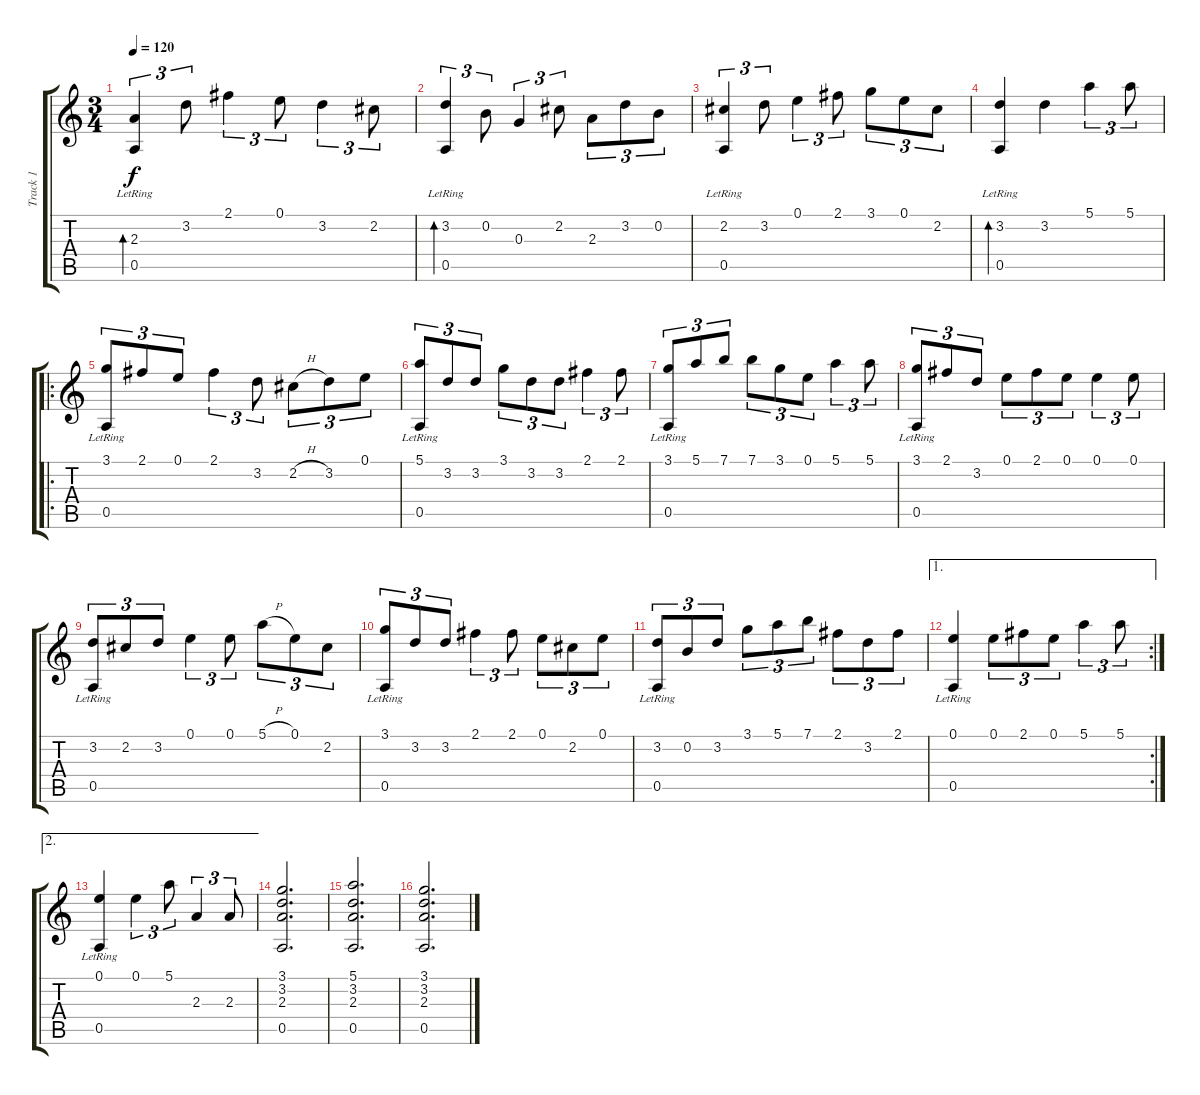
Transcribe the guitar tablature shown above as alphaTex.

\track ("Track 1" "Track 1") {instrument acousticguitarsteel}
\staff {score tabs}
\tuning (E4 B3 G3 D3 A2 E2) {hide}
\ts (3 4)
\tempo 120
\clef g2
\ks c
(2.3{lr} 0.5{lr}).4{tu (3 2) bd 60 dy f} 3.2.8{tu (3 2)} 2.1.4{tu (3 2)} 0.1.8{tu (3 2)} 3.2.4{tu (3 2)} 2.2.8{tu (3 2)} |
(3.2 0.5{lr}).4{tu (3 2) bd 60} 0.2.8{tu (3 2)} 0.3.4{tu (3 2)} 2.2.8{tu (3 2)} 2.3.8{tu (3 2)} 3.2.8{tu (3 2)} 0.2.8{tu (3 2)} |
(2.2 0.5{lr}).4{tu (3 2)} 3.2.8{tu (3 2)} 0.1.4{tu (3 2)} 2.1.8{tu (3 2)} 3.1.8{tu (3 2)} 0.1.8{tu (3 2)} 2.2.8{tu (3 2)} |
(3.2 0.5{lr}).4{bd 60} 3.2.4 5.1.4{tu (3 2)} 5.1.8{tu (3 2)} |
\ro
(3.1 0.5{lr}).8{tu (3 2)} 2.1.8{tu (3 2)} 0.1.8{tu (3 2)} 2.1.4{tu (3 2)} 3.2.8{tu (3 2)} 2.2{h}.8{tu (3 2)} 3.2.8{tu (3 2)} 0.1.8{tu (3 2)} |
(5.1 0.5{lr}).8{tu (3 2)} 3.2.8{tu (3 2)} 3.2.8{tu (3 2)} 3.1.8{tu (3 2)} 3.2.8{tu (3 2)} 3.2.8{tu (3 2)} 2.1.4{tu (3 2)} 2.1.8{tu (3 2)} |
(3.1 0.5{lr}).8{tu (3 2)} 5.1.8{tu (3 2)} 7.1.8{tu (3 2)} 7.1.8{tu (3 2)} 3.1.8{tu (3 2)} 0.1.8{tu (3 2)} 5.1.4{tu (3 2)} 5.1.8{tu (3 2)} |
(3.1 0.5{lr}).8{tu (3 2)} 2.1.8{tu (3 2)} 3.2.8{tu (3 2)} 0.1.8{tu (3 2)} 2.1.8{tu (3 2)} 0.1.8{tu (3 2)} 0.1.4{tu (3 2)} 0.1.8{tu (3 2)} |
(3.2 0.5{lr}).8{tu (3 2)} 2.2.8{tu (3 2)} 3.2.8{tu (3 2)} 0.1.4{tu (3 2)} 0.1.8{tu (3 2)} 5.1{h}.8{tu (3 2)} 0.1.8{tu (3 2)} 2.2.8{tu (3 2)} |
(3.1 0.5{lr}).8{tu (3 2)} 3.2.8{tu (3 2)} 3.2.8{tu (3 2)} 2.1.4{tu (3 2)} 2.1.8{tu (3 2)} 0.1.8{tu (3 2)} 2.2.8{tu (3 2)} 0.1.8{tu (3 2)} |
(3.2 0.5{lr}).8{tu (3 2)} 0.2.8{tu (3 2)} 3.2.8{tu (3 2)} 3.1.8{tu (3 2)} 5.1.8{tu (3 2)} 7.1.8{tu (3 2)} 2.1.8{tu (3 2)} 3.2.8{tu (3 2)} 2.1.8{tu (3 2)} |
\ae 1
\rc 2
(0.1 0.5{lr}).4 0.1.8{tu (3 2)} 2.1.8{tu (3 2)} 0.1.8{tu (3 2)} 5.1.4{tu (3 2)} 5.1.8{tu (3 2)} |
\ae 2
(0.1 0.5{lr}).4 0.1.4{tu (3 2)} 5.1.8{tu (3 2)} 2.3.4{tu (3 2)} 2.3.8{tu (3 2)} |
(3.1 3.2 2.3 0.5).2{d} |
(5.1 3.2 2.3 0.5).2{d} |
(3.1 3.2 2.3 0.5).2{d}
